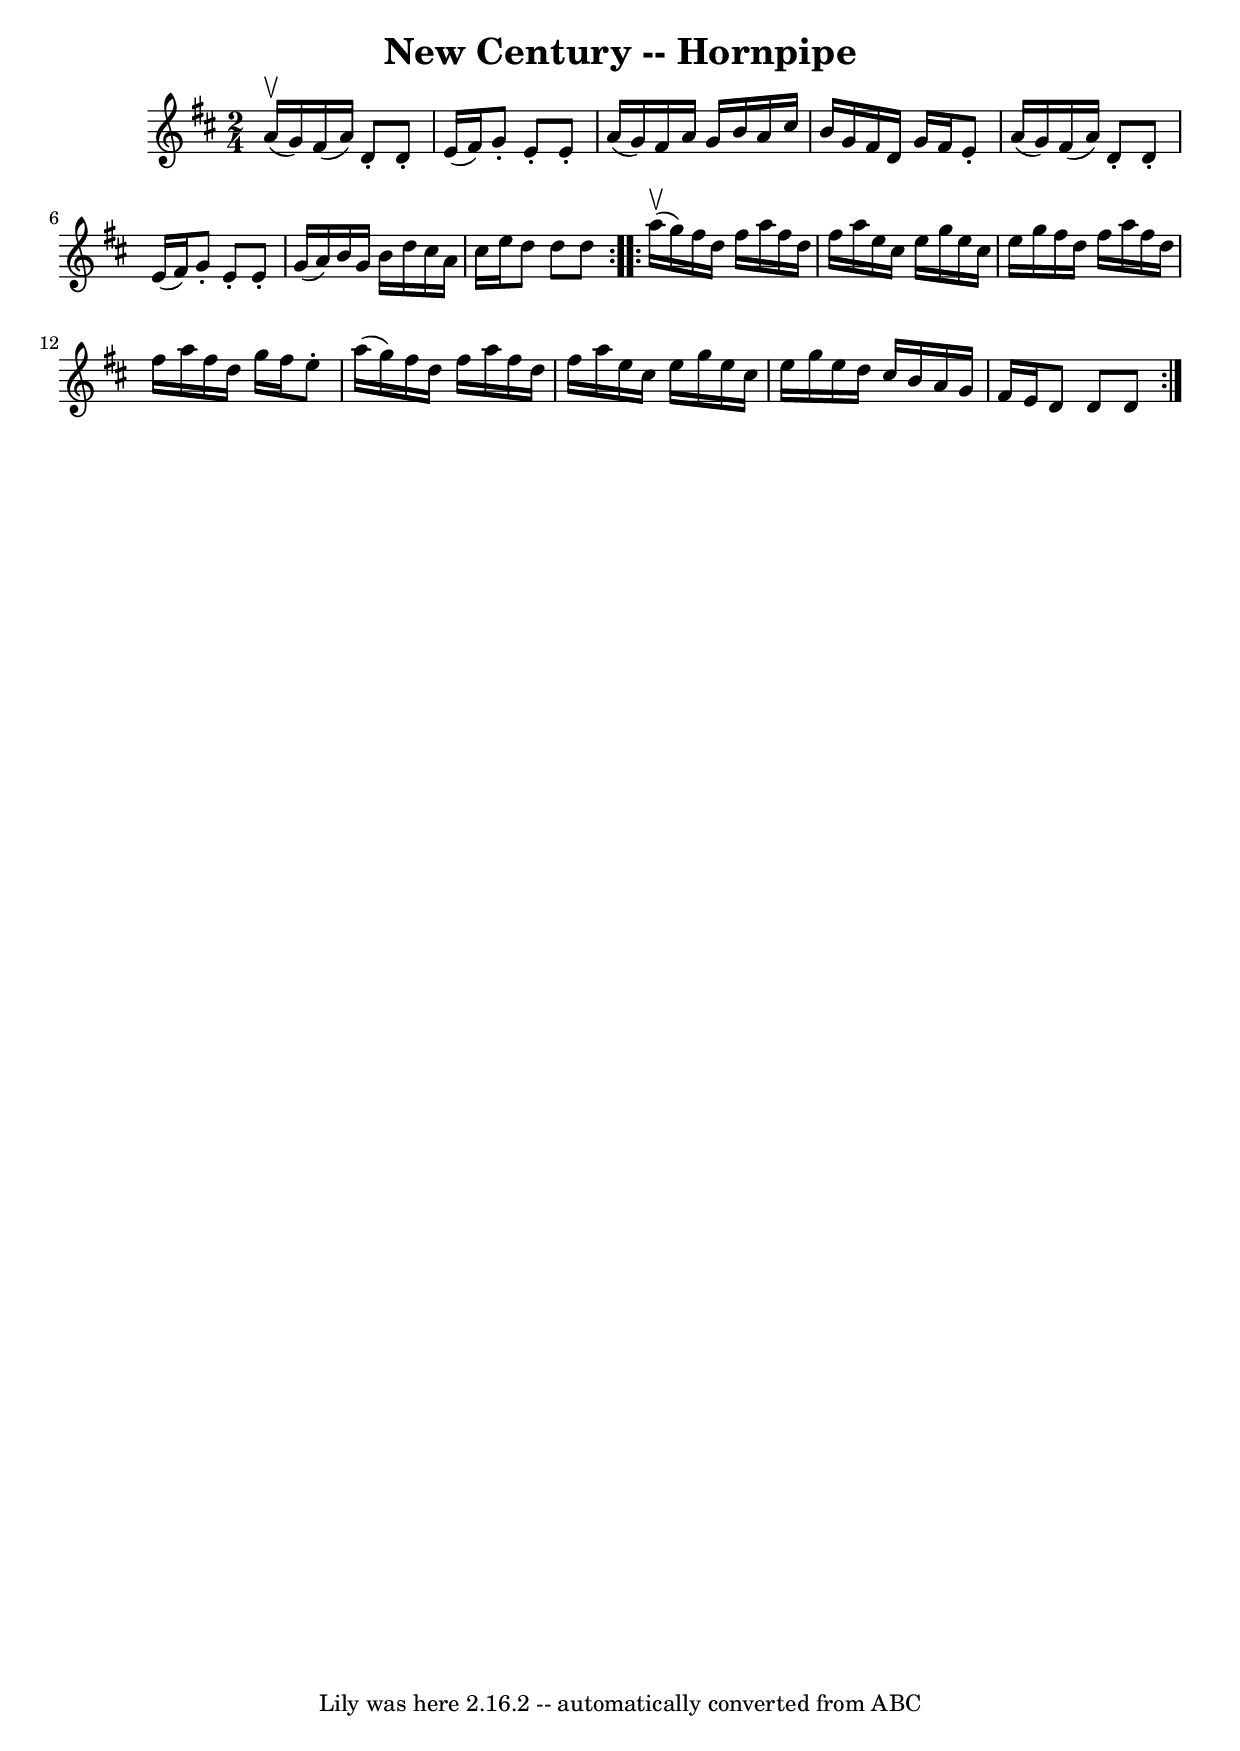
\version "2.7.40"
\include "Mammoth.ily"
\header {
	%% book = "Cole's 1000 Fiddle Tunes"
	crossRefNumber = "1"
	footnotes = ""
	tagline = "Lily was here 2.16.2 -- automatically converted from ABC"
	title = "New Century -- Hornpipe"
}
voicedefault =  {


\repeat volta 2 {
\time 2/4 \key d \major a'16 (^\upbow g'16) |
 fis'16 (a'16 
) d'8 -. d'8 -. e'16 (fis'16) |
 g'8 -. e'8 -. e'8 -. 
 a'16 (g'16) |
 fis'16 a'16 g'16 b'16 a'16    
cis''16 b'16 g'16  |
 fis'16 d'16 g'16 fis'16 e'8 -.  
 a'16 (g'16) |
 fis'16 (a'16) d'8 -. d'8 -. e'16 (
 fis'16) |
 g'8 -. e'8 -. e'8 -. g'16 (a'16) |
   
b'16 g'16 b'16 d''16 cis''16 a'16 cis''16 e''16  |
  
 d''8 d''8 d''8  }     \repeat volta 2 { a''16 (^\upbow g''16) 
|
 fis''16 d''16 fis''16 a''16 fis''16 d''16 fis''16  
 a''16  |
 e''16 cis''16 e''16 g''16 e''16 cis''16    
e''16 g''16  |
 fis''16 d''16 fis''16 a''16 fis''16    
d''16 fis''16 a''16  |
 fis''16 d''16 g''16 fis''16    
e''8 -. a''16 (g''16) |
 fis''16 d''16 fis''16 a''16 
 fis''16 d''16 fis''16 a''16  |
 e''16 cis''16 e''16   
 g''16 e''16 cis''16 e''16 g''16  |
 e''16 d''16    
cis''16 b'16 a'16 g'16 fis'16 e'16  |
 d'8 d'8 d'8 
 }   
}

\score{
    <<

	\context Staff="default"
	{
	    \voicedefault 
	}

    >>
	\layout {
	}
	\midi {}
}
